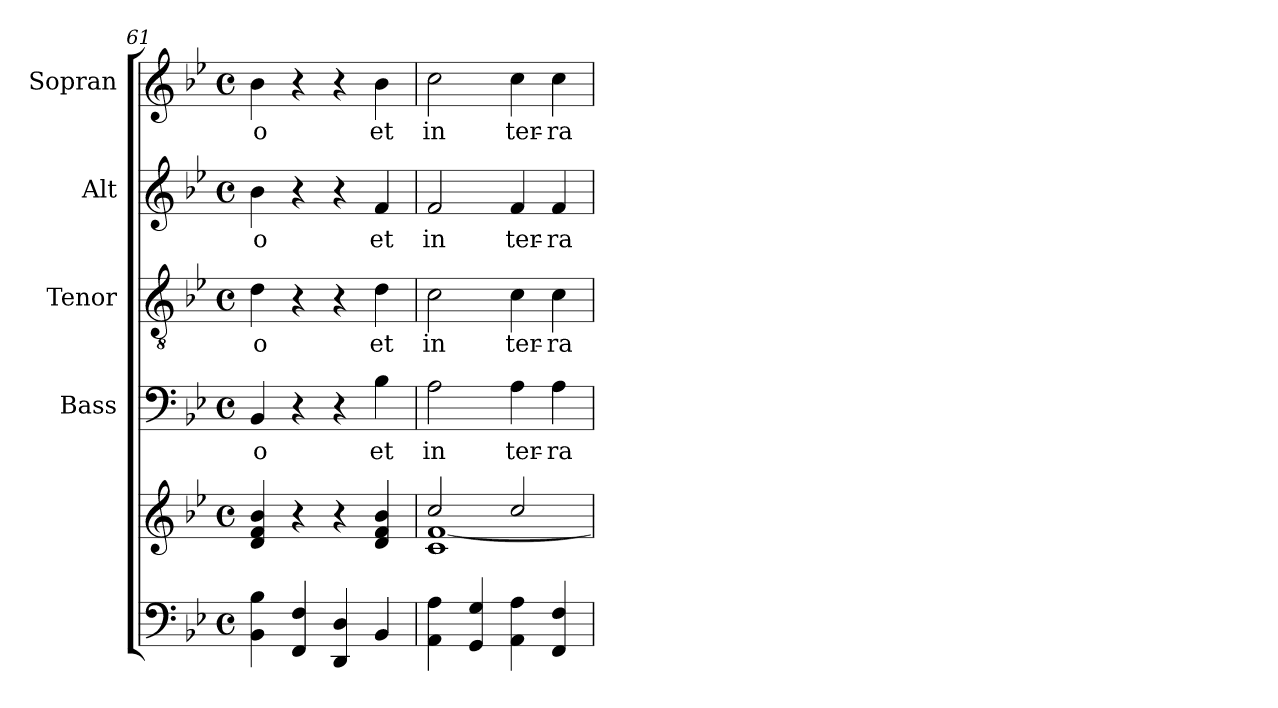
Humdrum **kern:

**kern	**kern	**kern	**text	**kern	**text	**kern	**text	**kern	**text
*part5	*part5	*part4	*part4	*part3	*part3	*part2	*part2	*part1	*part1
*staff6	*staff5	*staff4	*staff4	*staff3	*staff3	*staff2	*staff2	*staff1	*staff1
*	*	*I"Bass	*	*I"Tenor	*	*I"Alt	*	*I"Sopran	*
*	*	*I'B.	*	*I'T.	*	*I'A.	*	*I'S.	*
*clefF4	*clefG2	*clefF4	*	*clefGv2	*	*clefG2	*	*clefG2	*
*k[b-e-]	*k[b-e-]	*k[b-e-]	*	*k[b-e-]	*	*k[b-e-]	*	*k[b-e-]	*
*B-:	*B-:	*B-:	*	*B-:	*	*B-:	*	*B-:	*
*M4/4	*M4/4	*M4/4	*	*M4/4	*	*M4/4	*	*M4/4	*
*met(c)	*met(c)	*met(c)	*	*met(c)	*	*met(c)	*	*met(c)	*
=61	=61	=61	=61	=61	=61	=61	=61	=61	=61
!	!	!	!LO:LY:b	!	!LO:LY:b	!	!LO:LY:b	!	!LO:LY:b
4BB-\ 4B-\	4d/ 4f/ 4b-/	4BB-/	-o	4d\	-o	4b-\	-o	4b-\	-o
4FF/ 4F/	4r	4r	.	4r	.	4r	.	4r	.
4DD/ 4D/	4r	4r	.	4r	.	4r	.	4r	.
!	!	!	!LO:LY:b	!	!LO:LY:b	!	!LO:LY:b	!	!LO:LY:b
4BB-/	4d/ 4f/ 4b-/	4B-\	et	4d\	et	4f/	et	4b-\	et
=62	=62	=62	=62	=62	=62	=62	=62	=62	=62
*	*^	*	*	*	*	*	*	*	*
!	!	!	!	!LO:LY:b	!	!LO:LY:b	!	!LO:LY:b	!	!LO:LY:b
4AA\ 4A\	2cc/	1c [<1f	2A\	in	2c\	in	2f/	in	2cc\	in
4GG/ 4G/	.	.	.	.	.	.	.	.	.	.
!	!	!	!	!LO:LY:b	!	!LO:LY:b	!	!LO:LY:b	!	!LO:LY:b
4AA\ 4A\	2cc/	.	4A\	ter-	4c\	ter-	4f/	ter-	4cc\	ter-
!	!	!	!	!LO:LY:b	!	!LO:LY:b	!	!LO:LY:b	!	!LO:LY:b
4FF/ 4F/	.	.	4A\	-ra	4c\	-ra	4f/	-ra	4cc\	-ra
*	*v	*v	*	*	*	*	*	*	*	*
=	=	=	=	=	=	=	=	=	=
*-	*-	*-	*-	*-	*-	*-	*-	*-	*-
